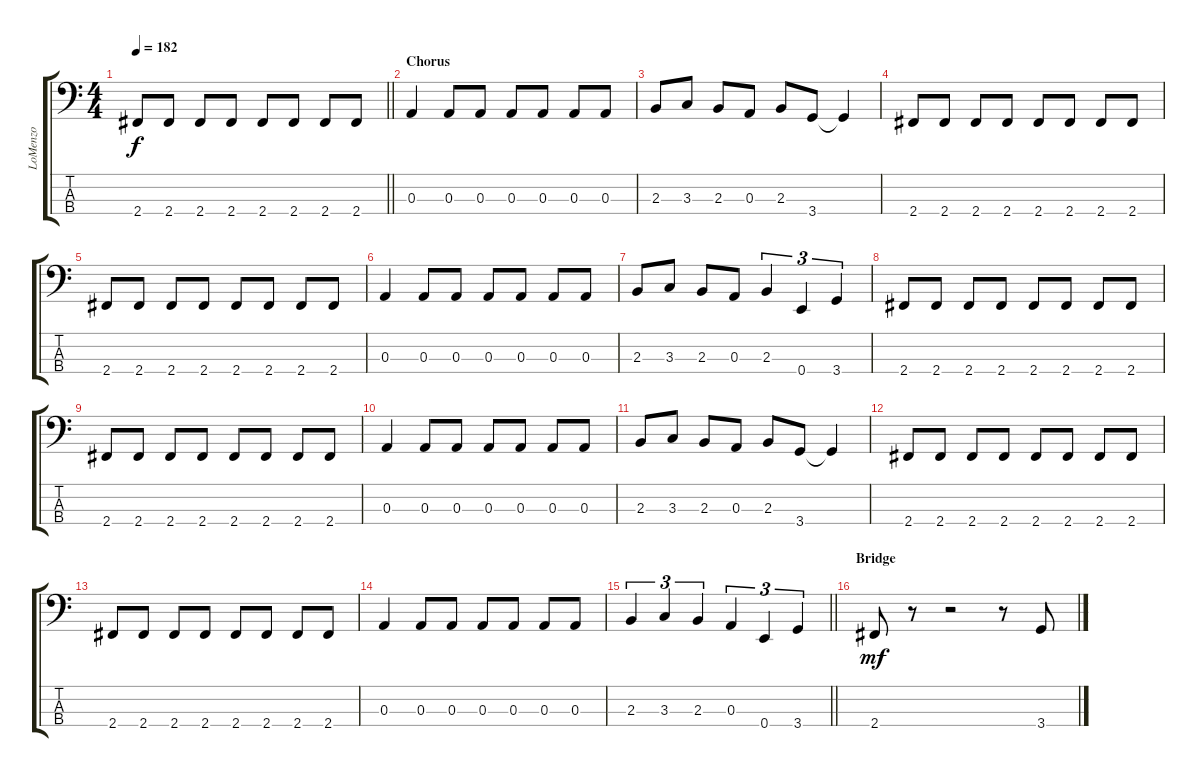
\track ("LoMenzo" "LoMenzo") {instrument electricbassfinger}
\staff {score tabs}
\tuning (G2 D2 A1 E1) {hide}
\ts (4 4)
\tempo 182
\clef f4
\barLineRight lightlight
\ks c
2.4.8{dy f} 2.4.8 2.4.8 2.4.8 2.4.8 2.4.8 2.4.8 2.4.8 |
\section ("" "Chorus")
0.3.4 0.3.8 0.3.8 0.3.8 0.3.8 0.3.8 0.3.8 |
2.3.8 3.3.8 2.3.8 0.3.8 2.3.8 3.4.8 3.4{t}.4 |
2.4.8 2.4.8 2.4.8 2.4.8 2.4.8 2.4.8 2.4.8 2.4.8 |
2.4.8 2.4.8 2.4.8 2.4.8 2.4.8 2.4.8 2.4.8 2.4.8 |
0.3.4 0.3.8 0.3.8 0.3.8 0.3.8 0.3.8 0.3.8 |
2.3.8 3.3.8 2.3.8 0.3.8 2.3.4{tu (3 2)} 0.4.4{tu (3 2)} 3.4.4{tu (3 2)} |
2.4.8 2.4.8 2.4.8 2.4.8 2.4.8 2.4.8 2.4.8 2.4.8 |
2.4.8 2.4.8 2.4.8 2.4.8 2.4.8 2.4.8 2.4.8 2.4.8 |
0.3.4 0.3.8 0.3.8 0.3.8 0.3.8 0.3.8 0.3.8 |
2.3.8 3.3.8 2.3.8 0.3.8 2.3.8 3.4.8 3.4{t}.4 |
2.4.8 2.4.8 2.4.8 2.4.8 2.4.8 2.4.8 2.4.8 2.4.8 |
2.4.8 2.4.8 2.4.8 2.4.8 2.4.8 2.4.8 2.4.8 2.4.8 |
0.3.4 0.3.8 0.3.8 0.3.8 0.3.8 0.3.8 0.3.8 |
\barLineRight lightlight
2.3.4{tu (3 2)} 3.3.4{tu (3 2)} 2.3.4{tu (3 2)} 0.3.4{tu (3 2)} 0.4.4{tu (3 2)} 3.4.4{tu (3 2)} |
\section ("" "Bridge")
2.4.8{dy mf} r.8 r.2 r.8 3.4.8
